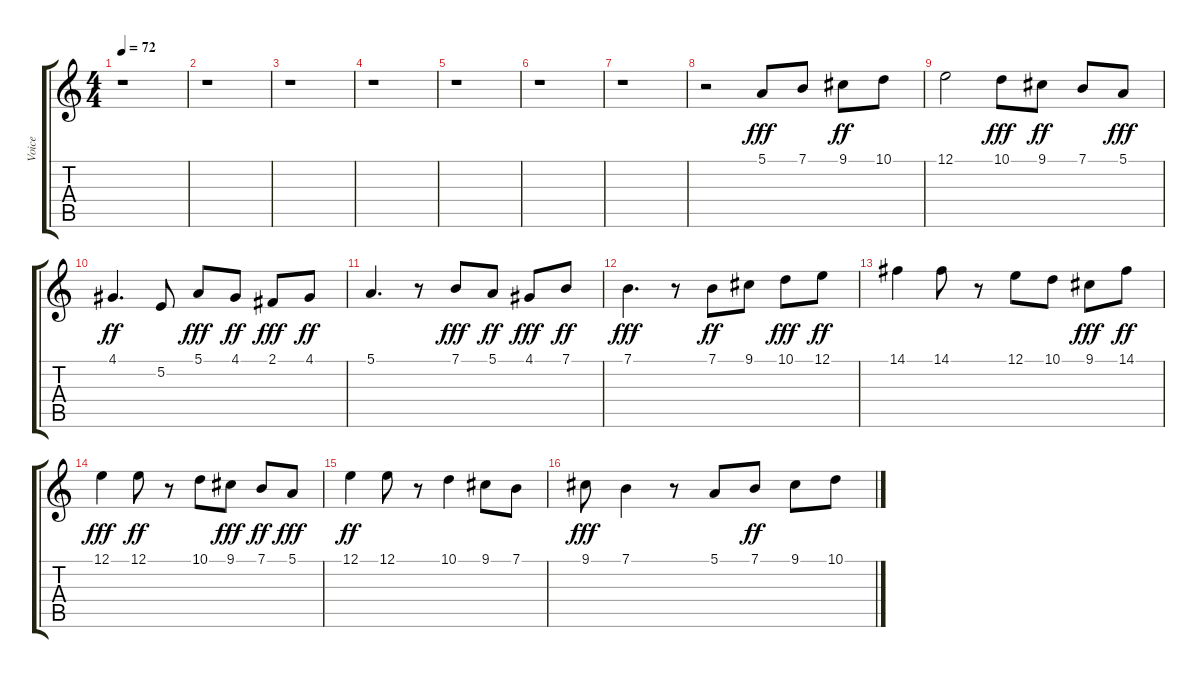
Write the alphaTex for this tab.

\track ("Voice" "Voice") {instrument harmonica}
\staff {score tabs}
\tuning (E4 B3 G3 D3 A2 E2) {hide}
\ts (4 4)
\tempo 72
\clef g2
\ks c
r.1{dy ff} |
r.1 |
r.1 |
r.1 |
r.1 |
r.1 |
r.1 |
r.2 5.1.8{dy fff} 7.1.8 9.1.8{dy ff} 10.1.8 |
12.1.2 10.1.8{dy fff} 9.1.8{dy ff} 7.1.8 5.1.8{dy fff} |
4.1.4{d dy ff} 5.2.8 5.1.8{dy fff} 4.1.8{dy ff} 2.1.8{dy fff} 4.1.8{dy ff} |
5.1.4{d} r.8 7.1.8{dy fff} 5.1.8{dy ff} 4.1.8{dy fff} 7.1.8{dy ff} |
7.1.4{d dy fff} r.8 7.1.8{dy ff} 9.1.8 10.1.8{dy fff} 12.1.8{dy ff} |
14.1.4 14.1.8 r.8 12.1.8 10.1.8 9.1.8{dy fff} 14.1.8{dy ff} |
12.1.4{dy fff} 12.1.8{dy ff} r.8 10.1.8 9.1.8{dy fff} 7.1.8{dy ff} 5.1.8{dy fff} |
12.1.4{dy ff} 12.1.8 r.8 10.1.4 9.1.8 7.1.8 |
9.1.8{dy fff} 7.1.4 r.8 5.1.8 7.1.8{dy ff} 9.1.8 10.1.8
